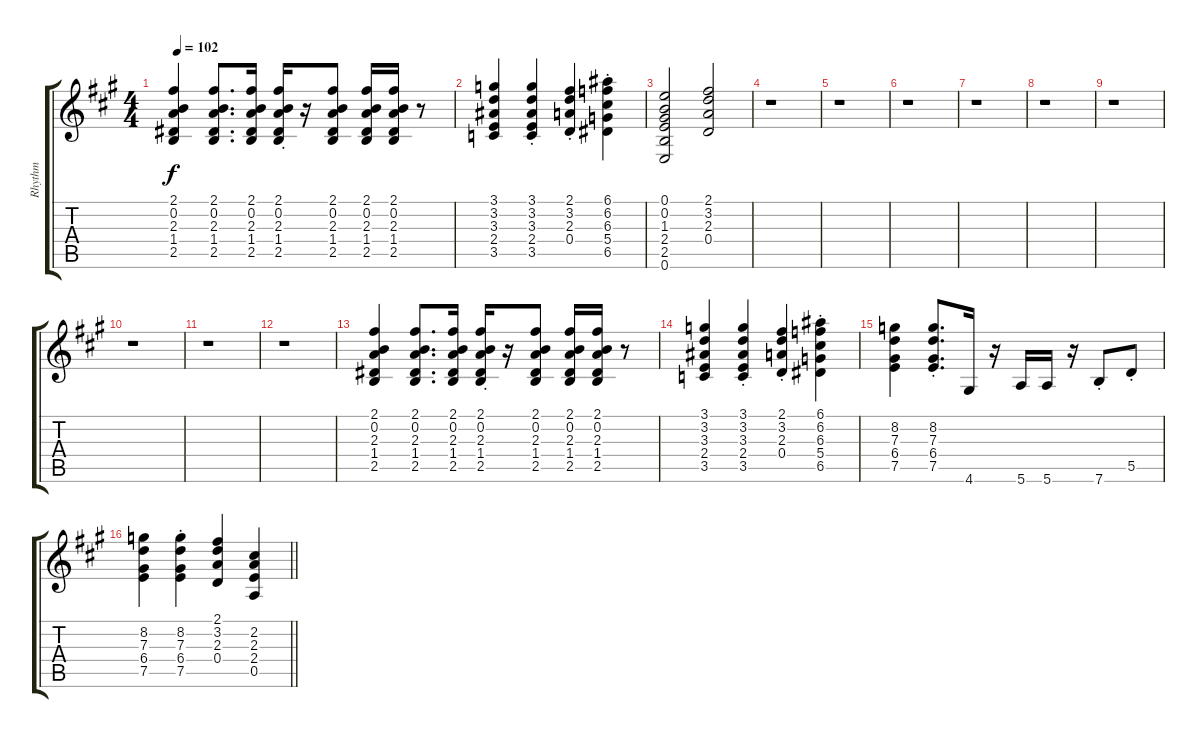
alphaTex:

\track ("Rhythm" "Rhythm") {instrument distortionguitar}
\staff {score tabs}
\tuning (E4 B3 G3 D3 A2 E2) {hide}
\ts (4 4)
\tempo 102
\clef g2
\ks a
(2.1 0.2 2.3 1.4 2.5).4{dy f} (2.1 0.2 2.3 1.4 2.5).8{d} (2.1 0.2 2.3 1.4 2.5).16 (2.1{st} 0.2{st} 2.3{st} 1.4{st} 2.5{st}).16 r.16 (2.1 0.2 2.3 1.4 2.5).8 (2.1 0.2 2.3 1.4 2.5).16 (2.1 0.2 2.3 1.4 2.5).16 r.8 |
(3.1 3.2 3.3 2.4 3.5).4 (3.1{st} 3.2{st} 3.3{st} 2.4{st} 3.5{st}).4 (2.1{st} 3.2{st} 2.3{st} 0.4{st}).4 (6.1{st} 6.2{st} 6.3{st} 5.4{st} 6.5{st}).4 |
(0.1 0.2 1.3 2.4 2.5 0.6).2 (2.1 3.2 2.3 0.4).2 |
r.1 |
r.1 |
r.1 |
r.1 |
r.1 |
r.1 |
r.1 |
r.1 |
r.1 |
(2.1 0.2 2.3 1.4 2.5).4 (2.1 0.2 2.3 1.4 2.5).8{d} (2.1 0.2 2.3 1.4 2.5).16 (2.1{st} 0.2{st} 2.3{st} 1.4{st} 2.5{st}).16 r.16 (2.1 0.2 2.3 1.4 2.5).8 (2.1 0.2 2.3 1.4 2.5).16 (2.1 0.2 2.3 1.4 2.5).16 r.8 |
(3.1 3.2 3.3 2.4 3.5).4 (3.1{st} 3.2{st} 3.3{st} 2.4{st} 3.5{st}).4 (2.1{st} 3.2{st} 2.3{st} 0.4{st}).4 (6.1{st} 6.2{st} 6.3{st} 5.4{st} 6.5{st}).4 |
(8.2 7.3 6.4 7.5).4 (8.2{st} 7.3{st} 6.4{st} 7.5{st}).8{d} 4.6.16 r.16 5.6.16 5.6.16 r.16 7.6{st}.8 5.5{st}.8 |
\barLineRight lightlight
(8.2 7.3 6.4 7.5).4 (8.2{st} 7.3{st} 6.4{st} 7.5{st}).4 (2.1 3.2 2.3 0.4).4 (2.2 2.3 2.4 0.5).4
